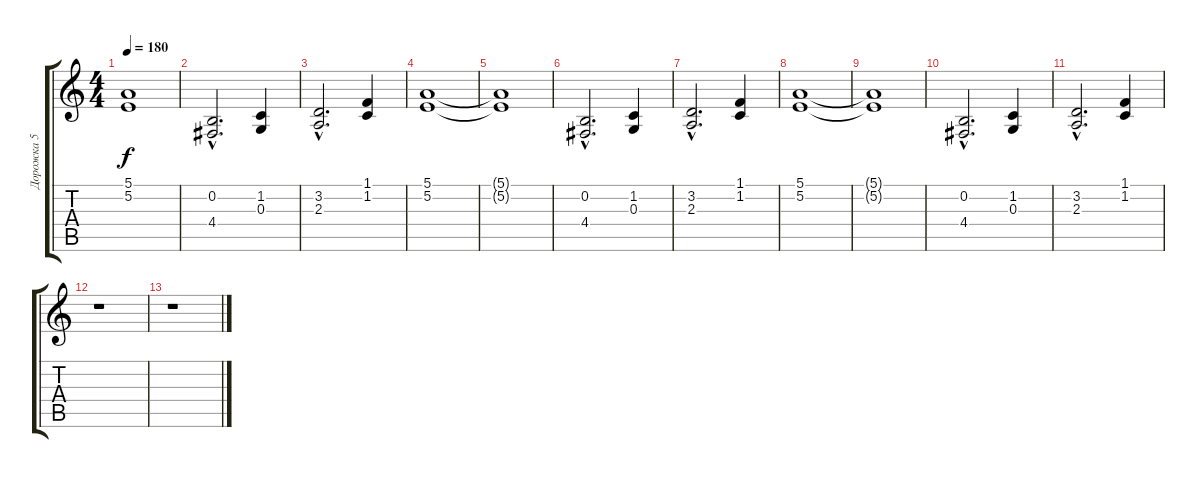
\track ("Дорожка 5" "Дорожка 5") {instrument pad4choir}
\staff {score tabs}
\tuning (E4 B3 G3 D3 A2 E2) {hide}
\ts (4 4)
\tempo 180
\clef g2
\ks c
(5.1{t} 5.2{t}).1{dy f} |
(0.2{hac} 4.4{hac}).2{d} (1.2 0.3).4 |
(3.2{hac} 2.3{hac}).2{d} (1.1 1.2).4 |
(5.1 5.2).1 |
(5.1{t} 5.2{t}).1 |
(0.2{hac} 4.4{hac}).2{d} (1.2 0.3).4 |
(3.2{hac} 2.3{hac}).2{d} (1.1 1.2).4 |
(5.1 5.2).1 |
(5.1{t} 5.2{t}).1 |
(0.2{hac} 4.4{hac}).2{d} (1.2 0.3).4 |
(3.2{hac} 2.3{hac}).2{d} (1.1 1.2).4 |
r.1 |
r.1
